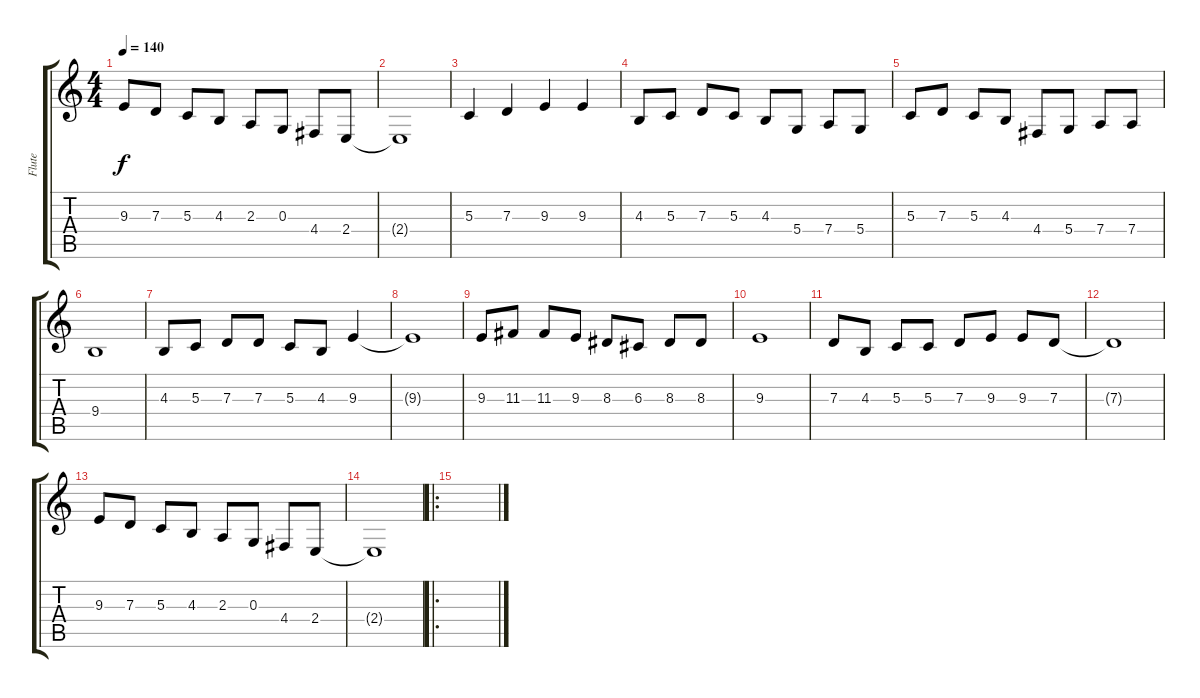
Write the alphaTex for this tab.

\track ("Flute" "Flute") {instrument flute}
\staff {score tabs}
\tuning (E4 B3 G3 D3 A2 E2) {hide}
\ts (4 4)
\tempo 140
\clef g2
\ks c
9.3.8{dy f} 7.3.8 5.3.8 4.3.8 2.3.8 0.3.8 4.4.8 2.4.8 |
2.4{t}.1 |
5.3.4 7.3.4 9.3.4 9.3.4 |
4.3.8 5.3.8 7.3.8 5.3.8 4.3.8 5.4.8 7.4.8 5.4.8 |
5.3.8 7.3.8 5.3.8 4.3.8 4.4.8 5.4.8 7.4.8 7.4.8 |
9.4.1 |
4.3.8 5.3.8 7.3.8 7.3.8 5.3.8 4.3.8 9.3.4 |
9.3{t}.1 |
9.3.8 11.3.8 11.3.8 9.3.8 8.3.8 6.3.8 8.3.8 8.3.8 |
9.3.1 |
7.3.8 4.3.8 5.3.8 5.3.8 7.3.8 9.3.8 9.3.8 7.3.8 |
7.3{t}.1 |
9.3.8 7.3.8 5.3.8 4.3.8 2.3.8 0.3.8 4.4.8 2.4.8 |
2.4{t}.1 |
\ro
